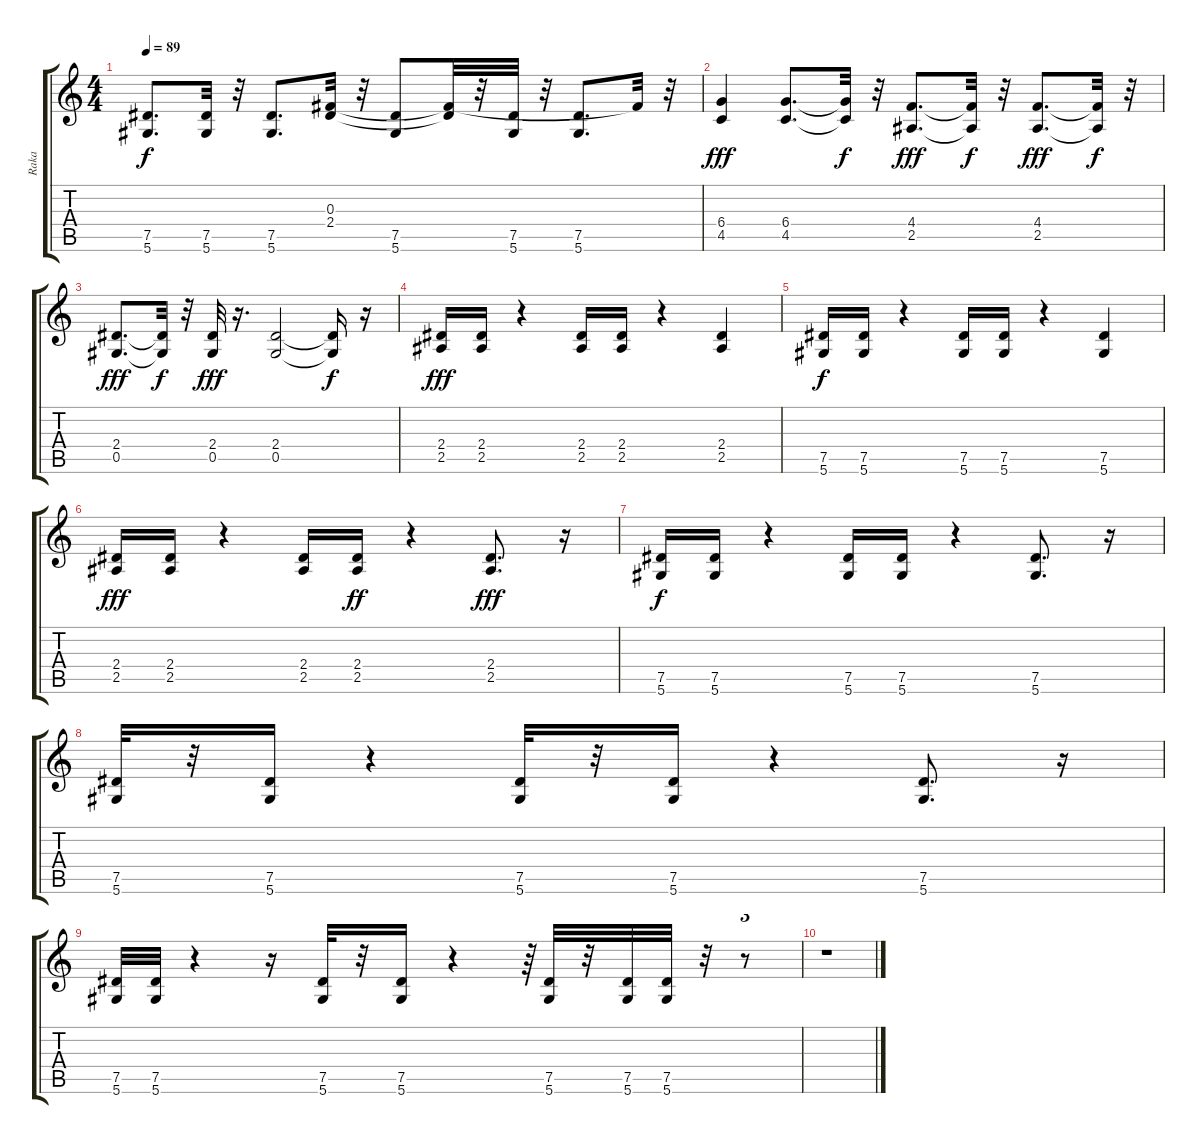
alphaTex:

\track ("Raka" "Raka") {instrument distortionguitar}
\staff {score tabs}
\tuning (Eb4 Bb3 Gb3 Db3 Ab2 Eb2) {hide}
\ts (4 4)
\tempo 89
\clef g2
\ks c
(7.5 5.6).8{d dy f} (7.5 5.6).32 r.32 (7.5 5.6).8{d} (0.3 2.4{t}).32 r.32 (7.5 5.6).8 (0.3{t} 2.4{t}).32 r.32 (7.5 5.6).32 r.32 (7.5 5.6).8{d} 0.3{t}.32 r.32 |
(6.4 4.5).4{dy fff} (6.4 4.5).8{d} (6.4{t} 4.5{t}).32{dy f} r.32 (4.4 2.5).8{d dy fff} (4.4{t} 2.5{t}).32{dy f} r.32 (4.4 2.5).8{d dy fff} (4.4{t} 2.5{t}).32{dy f} r.32 |
(2.4 0.5).8{d dy fff} (2.4{t} 0.5{t}).32{dy f} r.32 (2.4 0.5).32{dy fff} r.16{d} (2.4 0.5).2 (2.4{t} 0.5{t}).16{dy f} r.16 |
(2.4 2.5).16{dy fff} (2.4 2.5).16 r.4 (2.4 2.5).16 (2.4 2.5).16 r.4 (2.4 2.5).4 |
(7.5 5.6).16{dy f} (7.5 5.6).16 r.4 (7.5 5.6).16 (7.5 5.6).16 r.4 (7.5 5.6).4 |
(2.4 2.5).16{dy fff} (2.4 2.5).16 r.4 (2.4 2.5).16 (2.4 2.5).16{dy ff} r.4 (2.4 2.5).8{d dy fff} r.16 |
(7.5 5.6).16{dy f} (7.5 5.6).16 r.4 (7.5 5.6).16 (7.5 5.6).16 r.4 (7.5 5.6).8{d} r.16 |
(7.5 5.6).32 r.32 (7.5 5.6).16 r.4 (7.5 5.6).32 r.32 (7.5 5.6).16 r.4 (7.5 5.6).8{d} r.16 |
(7.5 5.6).32 (7.5 5.6).32 r.4 r.16 (7.5 5.6).32 r.32 (7.5 5.6).16 r.4 r.64{tu (3 2)} (7.5 5.6).32 r.32 (7.5 5.6).32 (7.5 5.6).32 r.32 r.8{tu (3 2)} |
r.1
